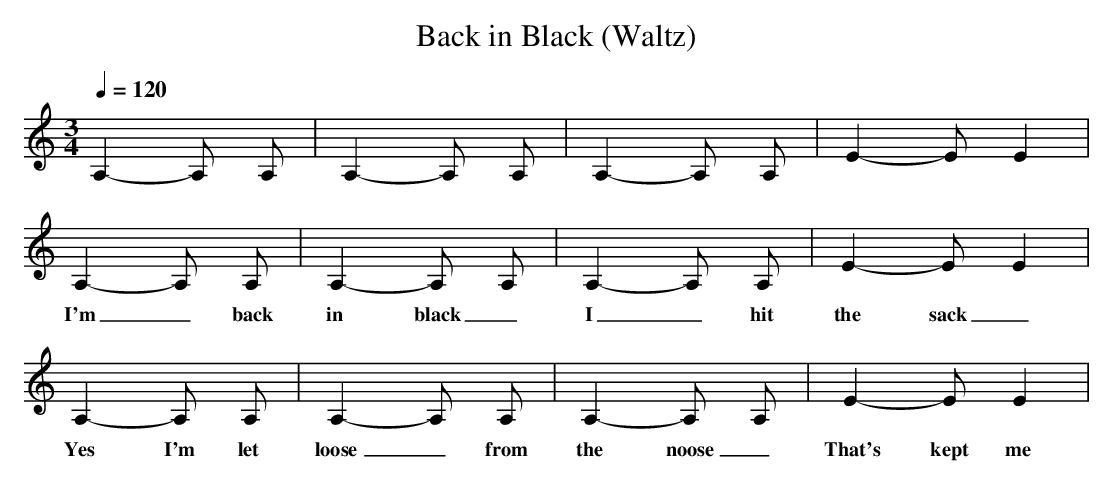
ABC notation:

X:1
T: Back in Black (Waltz)
M: 3/4
L: 1/8
Q: 1/4=120
K: Am
A,2- A, A, | A,2- A, A, | A,2- A, A, | E2- E E2 |
A,2- A, A, | A,2- A, A, | A,2- A, A, | E2- E E2 |
w: I'm_ back in black_ I_ hit the sack_ I've been_ too long_ I'm glad to be back
A,2- A, A, | A,2- A, A, | A,2- A, A, | E2- E E2 |
w: Yes I'm let loose_ from the noose_ That's kept me hanging_ around
